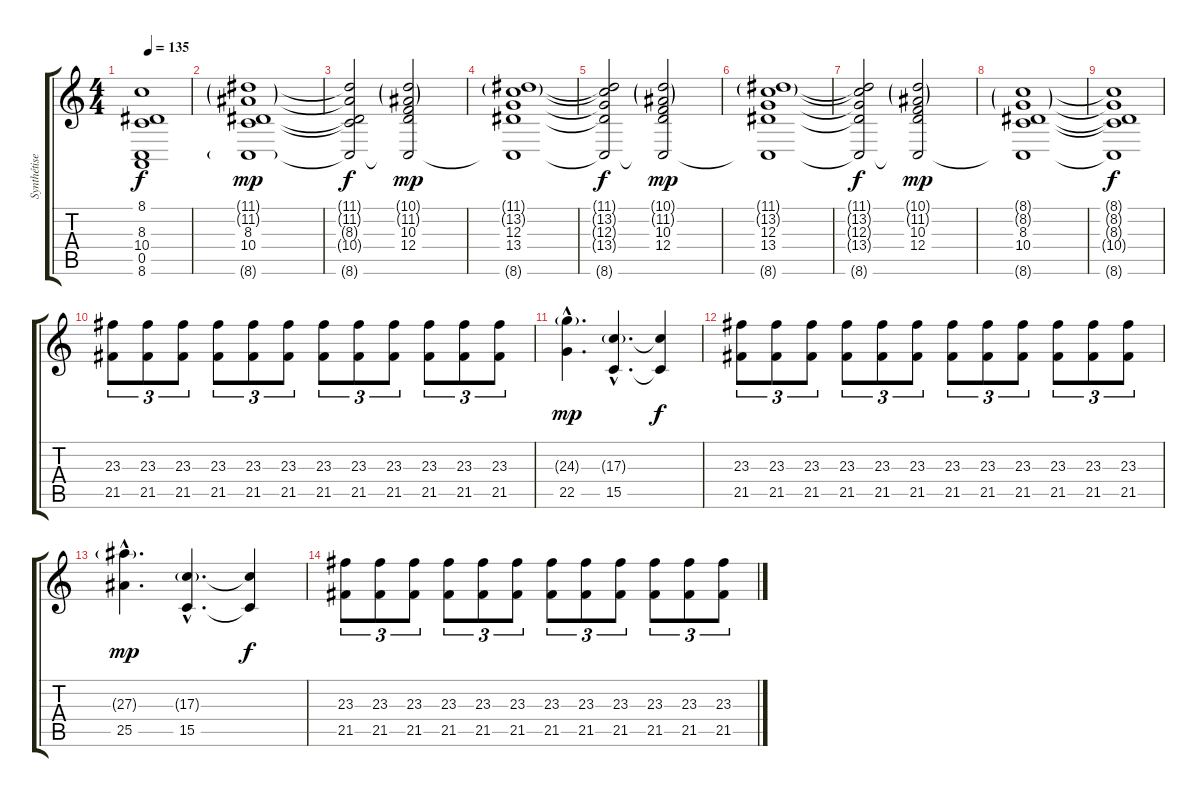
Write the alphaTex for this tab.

\track ("Synthétiseur" "Synthétise") {instrument stringensemble1}
\staff {score tabs}
\tuning (E4 B3 G3 D3 A2 E2) {hide}
\ts (4 4)
\tempo 135
\clef g2
\ks c
(8.1{t} 8.3{t} 10.4{t} 0.5 8.6{t}).1{dy f} |
(11.1{g} 11.2{g} 8.3 10.4 8.6{g}).1{dy mp} |
(11.1{t} 11.2{t} 8.3{t} 10.4{t} 8.6{t}).2{dy f} (10.1{g} 11.2{g} 10.3 12.4 8.6{t}).2{dy mp} |
(11.1{g} 13.2{g} 12.3 13.4 8.6{t}).1 |
(11.1{t} 13.2{t} 12.3{t} 13.4{t} 8.6{t}).2{dy f} (10.1{g} 11.2{g} 10.3 12.4 8.6{t}).2{dy mp} |
(11.1{g} 13.2{g} 12.3 13.4 8.6{t}).1 |
(11.1{t} 13.2{t} 12.3{t} 13.4{t} 8.6{t}).2{dy f} (10.1{g} 11.2{g} 10.3 12.4 8.6{t}).2{dy mp} |
(8.1{g} 8.2{g} 8.3 10.4 8.6{t}).1 |
(8.1{t} 8.2{t} 8.3{t} 10.4{t} 8.6{t}).1{dy f} |
(23.3 21.5).8{tu (3 2)} (23.3 21.5).8{tu (3 2)} (23.3 21.5).8{tu (3 2)} (23.3 21.5).8{tu (3 2)} (23.3 21.5).8{tu (3 2)} (23.3 21.5).8{tu (3 2)} (23.3 21.5).8{tu (3 2)} (23.3 21.5).8{tu (3 2)} (23.3 21.5).8{tu (3 2)} (23.3 21.5).8{tu (3 2)} (23.3 21.5).8{tu (3 2)} (23.3 21.5).8{tu (3 2)} |
(24.3{g hac} 22.5{hac}).4{d dy mp} (17.3{g hac} 15.5{hac}).4{d} (17.3{t} 15.5{t}).4{dy f} |
(23.3 21.5).8{tu (3 2)} (23.3 21.5).8{tu (3 2)} (23.3 21.5).8{tu (3 2)} (23.3 21.5).8{tu (3 2)} (23.3 21.5).8{tu (3 2)} (23.3 21.5).8{tu (3 2)} (23.3 21.5).8{tu (3 2)} (23.3 21.5).8{tu (3 2)} (23.3 21.5).8{tu (3 2)} (23.3 21.5).8{tu (3 2)} (23.3 21.5).8{tu (3 2)} (23.3 21.5).8{tu (3 2)} |
(27.3{g hac} 25.5{hac}).4{d dy mp} (17.3{g hac} 15.5{hac}).4{d} (17.3{t} 15.5{t}).4{dy f} |
(23.3 21.5).8{tu (3 2)} (23.3 21.5).8{tu (3 2)} (23.3 21.5).8{tu (3 2)} (23.3 21.5).8{tu (3 2)} (23.3 21.5).8{tu (3 2)} (23.3 21.5).8{tu (3 2)} (23.3 21.5).8{tu (3 2)} (23.3 21.5).8{tu (3 2)} (23.3 21.5).8{tu (3 2)} (23.3 21.5).8{tu (3 2)} (23.3 21.5).8{tu (3 2)} (23.3 21.5).8{tu (3 2)}
